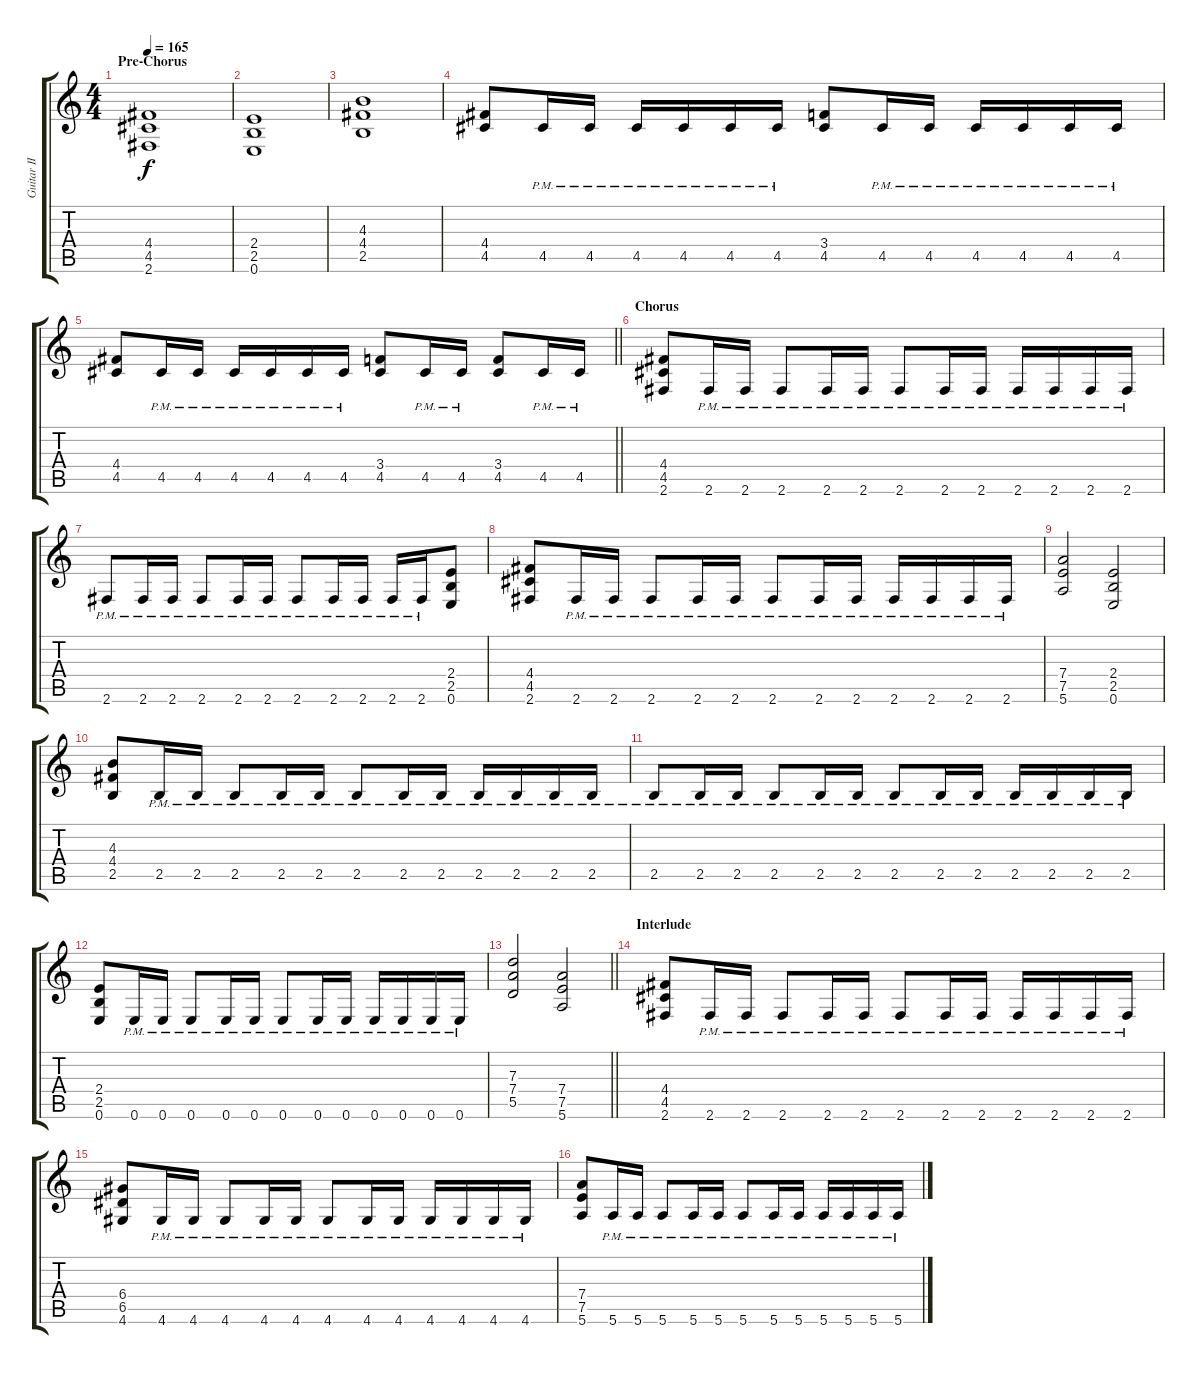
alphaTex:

\track ("Guitar II" "Guitar II") {instrument overdrivenguitar}
\staff {score tabs}
\tuning (E4 B3 G3 D3 A2 E2) {hide}
\ts (4 4)
\section ("" "Pre-Chorus")
\tempo 165
\clef g2
\ks c
(4.4 4.5 2.6).1{dy f} |
(2.4 2.5 0.6).1 |
(4.3 4.4 2.5).1 |
(4.4 4.5).8 4.5{pm}.16 4.5{pm}.16 4.5{pm}.16 4.5{pm}.16 4.5{pm}.16 4.5{pm}.16 (3.4 4.5).8 4.5{pm}.16 4.5{pm}.16 4.5{pm}.16 4.5{pm}.16 4.5{pm}.16 4.5{pm}.16 |
\barLineRight lightlight
(4.4 4.5).8 4.5{pm}.16 4.5{pm}.16 4.5{pm}.16 4.5{pm}.16 4.5{pm}.16 4.5{pm}.16 (3.4 4.5).8 4.5{pm}.16 4.5{pm}.16 (3.4 4.5).8 4.5{pm}.16 4.5{pm}.16 |
\section ("" "Chorus")
(4.4 4.5 2.6).8 2.6{pm}.16 2.6{pm}.16 2.6{pm}.8 2.6{pm}.16 2.6{pm}.16 2.6{pm}.8 2.6{pm}.16 2.6{pm}.16 2.6{pm}.16 2.6{pm}.16 2.6{pm}.16 2.6{pm}.16 |
2.6{pm}.8 2.6{pm}.16 2.6{pm}.16 2.6{pm}.8 2.6{pm}.16 2.6{pm}.16 2.6{pm}.8 2.6{pm}.16 2.6{pm}.16 2.6{pm}.16 2.6{pm}.16 (2.4 2.5 0.6).8 |
(4.4 4.5 2.6).8 2.6{pm}.16 2.6{pm}.16 2.6{pm}.8 2.6{pm}.16 2.6{pm}.16 2.6{pm}.8 2.6{pm}.16 2.6{pm}.16 2.6{pm}.16 2.6{pm}.16 2.6{pm}.16 2.6{pm}.16 |
(7.4 7.5 5.6).2 (2.4 2.5 0.6).2 |
(4.3 4.4 2.5).8 2.5{pm}.16 2.5{pm}.16 2.5{pm}.8 2.5{pm}.16 2.5{pm}.16 2.5{pm}.8 2.5{pm}.16 2.5{pm}.16 2.5{pm}.16 2.5{pm}.16 2.5{pm}.16 2.5{pm}.16 |
2.5{pm}.8 2.5{pm}.16 2.5{pm}.16 2.5{pm}.8 2.5{pm}.16 2.5{pm}.16 2.5{pm}.8 2.5{pm}.16 2.5{pm}.16 2.5{pm}.16 2.5{pm}.16 2.5{pm}.16 2.5{pm}.16 |
(2.4 2.5 0.6).8 0.6{pm}.16 0.6{pm}.16 0.6{pm}.8 0.6{pm}.16 0.6{pm}.16 0.6{pm}.8 0.6{pm}.16 0.6{pm}.16 0.6{pm}.16 0.6{pm}.16 0.6{pm}.16 0.6{pm}.16 |
\barLineRight lightlight
(7.3 7.4 5.5).2 (7.4 7.5 5.6).2 |
\section ("" "Interlude")
(4.4 4.5 2.6).8 2.6{pm}.16 2.6{pm}.16 2.6{pm}.8 2.6{pm}.16 2.6{pm}.16 2.6{pm}.8 2.6{pm}.16 2.6{pm}.16 2.6{pm}.16 2.6{pm}.16 2.6{pm}.16 2.6{pm}.16 |
(6.4 6.5 4.6).8 4.6{pm}.16 4.6{pm}.16 4.6{pm}.8 4.6{pm}.16 4.6{pm}.16 4.6{pm}.8 4.6{pm}.16 4.6{pm}.16 4.6{pm}.16 4.6{pm}.16 4.6{pm}.16 4.6{pm}.16 |
(7.4 7.5 5.6).8 5.6{pm}.16 5.6{pm}.16 5.6{pm}.8 5.6{pm}.16 5.6{pm}.16 5.6{pm}.8 5.6{pm}.16 5.6{pm}.16 5.6{pm}.16 5.6{pm}.16 5.6{pm}.16 5.6{pm}.16
